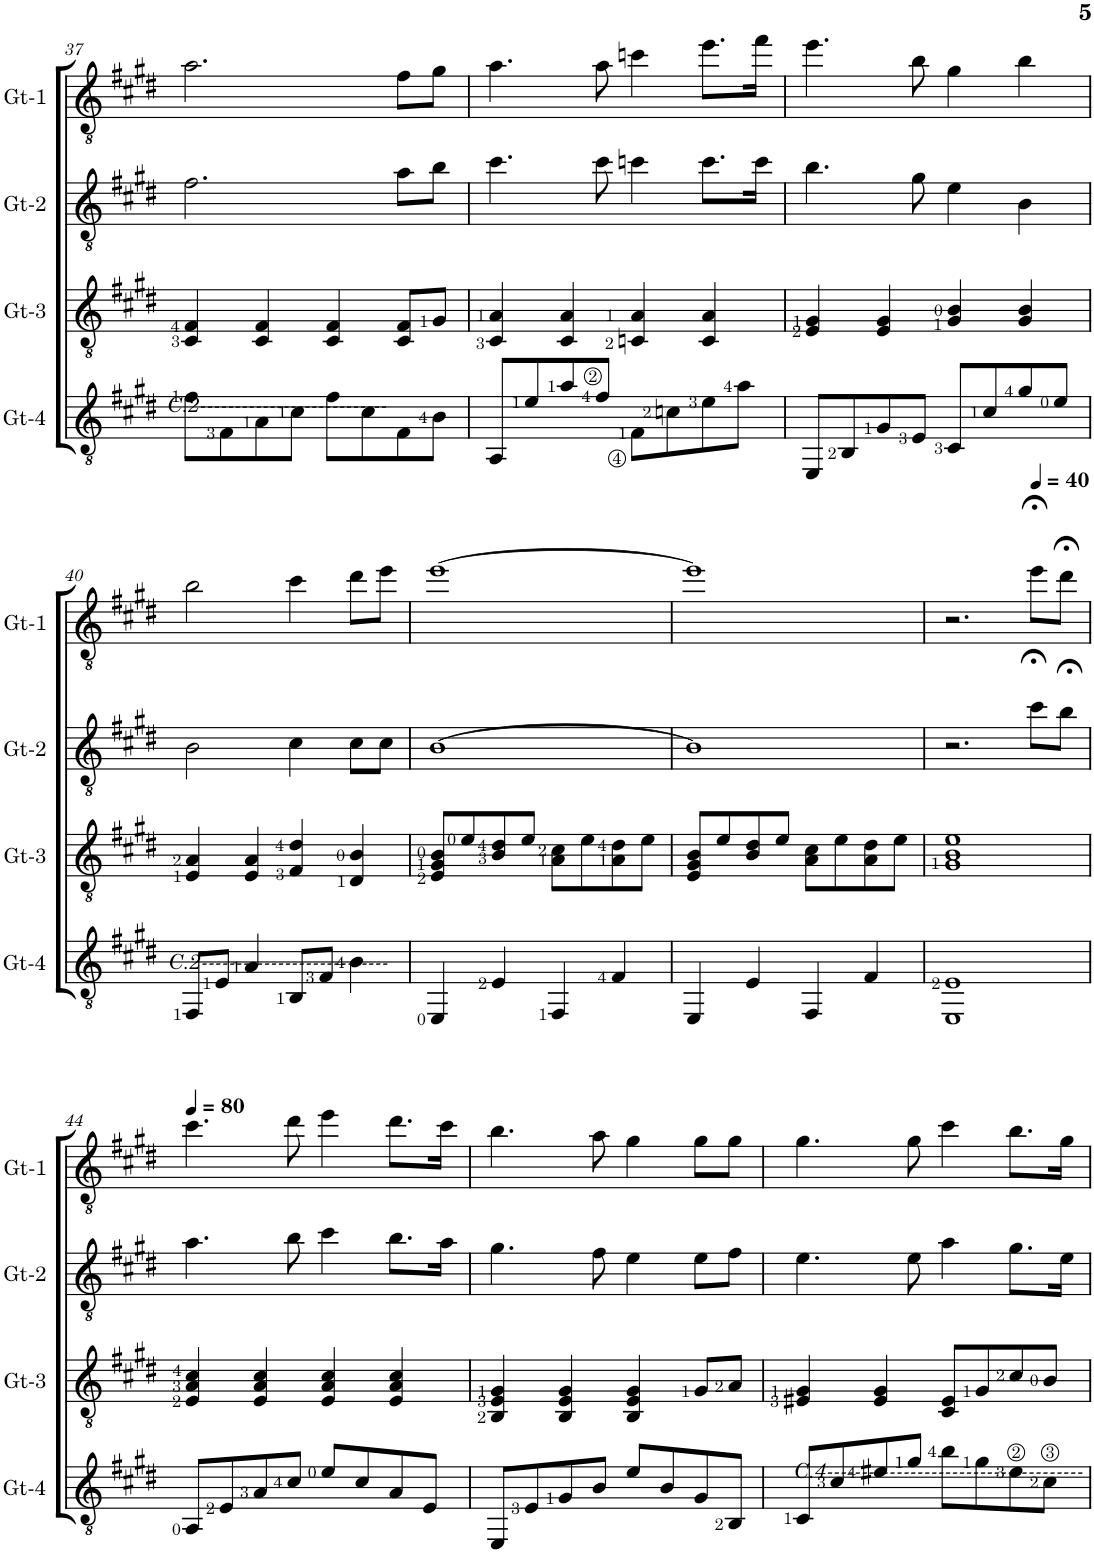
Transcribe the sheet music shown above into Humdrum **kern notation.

**kern	**kern	**kern	**kern
*part4	*part3	*part2	*part1
*staff4	*staff3	*staff2	*staff1
*I"Gt-4	*I"Gt-3	*I"Gt-2	*I"Gt-1
*I'Gt-4	*I'Gt-3	*I'Gt-2	*I'Gt-1
!!LO:PB:g=z
*clefGv2	*clefGv2	*clefGv2	*clefGv2
*k[f#c#g#d#]	*k[f#c#g#d#]	*k[f#c#g#d#]	*k[f#c#g#d#]
*M4/4	*M4/4	*M4/4	*M4/4
=37	=37	=37	=37
!LO:TX:b:i:t=C.2---------------------------	!	!	!
8f#\L	4C#/ 4F#/	2.f#\	2.a\
8F#\	.	.	.
8A\	4C#/ 4F#/	.	.
8c#\J	.	.	.
8f#\L	4C#/ 4F#/	.	.
8c#\	.	.	.
8F#\	8C#/ 8F#/L	8a\L	8f#\L
8B\J	8G#/J	8b\J	8g#\J
=38	=38	=38	=38
8AA/L	4C#/ 4A/	4.cc#\	4.a\
8e/	.	.	.
8a/	4C#/ 4A/	.	.
8f#/J	.	8cc#\	8a\
8F#\L	4Cn/ 4A/	4ccn\	4ccn\
8cn\	.	.	.
8e\	4C/ 4A/	8.cc\L	8.ee\L
8a\J	.	.	.
.	.	16cc\Jk	16ff#\Jk
=39	=39	=39	=39
8EE/L	4E/ 4G#/	4.b\	4.ee\
8BB/	.	.	.
8G#/	4E/ 4G#/	.	.
8E/J	.	8g#\	8b\
8C#/L	4G#/ 4B/	4e\	4g#\
8c#/	.	.	.
8g#/	4G#/ 4B/	4B\	4b\
8e/J	.	.	.
!!LO:LB:g=z
=40	=40	=40	=40
!LO:TX:b:i:t=C.2---------------------------	!	!	!
8FF#/L	4E/ 4A/	2B\	2b\
8E/J	.	.	.
4A/	4E/ 4A/	.	.
8BB/L	4F#/ 4d#/	4c#\	4cc#\
8F#/J	.	.	.
4B\	4D#/ 4B/	8c#\L	8dd#\L
.	.	8c#\J	8ee\J
=41	=41	=41	=41
4EE/	8E/ 8G#/ 8B/L	[1B	[1ee
.	8e/	.	.
4E/	8B/ 8d#/	.	.
.	8e/J	.	.
4FF#/	8A\ 8c#\L	.	.
.	8e\	.	.
4F#/	8A\ 8d#\	.	.
.	8e\J	.	.
=42	=42	=42	=42
4EE/	8E/ 8G#/ 8B/L	1B]	1ee]
.	8e/	.	.
4E/	8B/ 8d#/	.	.
.	8e/J	.	.
4FF#/	8A\ 8c#\L	.	.
.	8e\	.	.
4F#/	8A\ 8d#\	.	.
.	8e\J	.	.
=43	=43	=43	=43
1EE 1E	1G# 1B 1e	2.r	2.r
*	*	*	*MM40
.	.	8cc#;<\L	8ee;<\L
.	.	8b;<\J	8dd#;<\J
!!LO:LB:g=z
=44	=44	=44	=44
*	*	*	*MM80
8AA/L	4E/ 4A/ 4c#/	4.a\	4.cc#\
8E/	.	.	.
8A/	4E/ 4A/ 4c#/	.	.
8c#/J	.	8b\	8dd#\
8e/L	4E/ 4A/ 4c#/	4cc#\	4ee\
8c#/	.	.	.
8A/	4E/ 4A/ 4c#/	8.b\L	8.dd#\L
8E/J	.	.	.
.	.	16a\Jk	16cc#\Jk
=45	=45	=45	=45
8EE/L	4BB/ 4E/ 4G#/	4.g#\	4.b\
8E/	.	.	.
8G#/	4BB/ 4E/ 4G#/	.	.
8B/J	.	8f#\	8a\
8e/L	4BB/ 4E/ 4G#/	4e\	4g#\
8B/	.	.	.
8G#/	8G#/L	8e\L	8g#\L
8BB/J	8A/J	8f#\J	8g#\J
=46	=46	=46	=46
!LO:TX:b:i:t=C.4-------------------------------------	!	!	!
8C#/L	4E#X/ 4G#/	4.e\	4.g#\
8c#/	.	.	.
8e#X/	4E#/ 4G#/	.	.
8g#/J	.	8e\	8g#\
8b\L	8C#/ 8E#/L	4a\	4cc#\
8g#\	8G#/	.	.
8e#\	8c#/	8.g#\L	8.b\L
8c#\J	8B/J	.	.
.	.	16e\Jk	16g#\Jk
=	=	=	=
*-	*-	*-	*-
